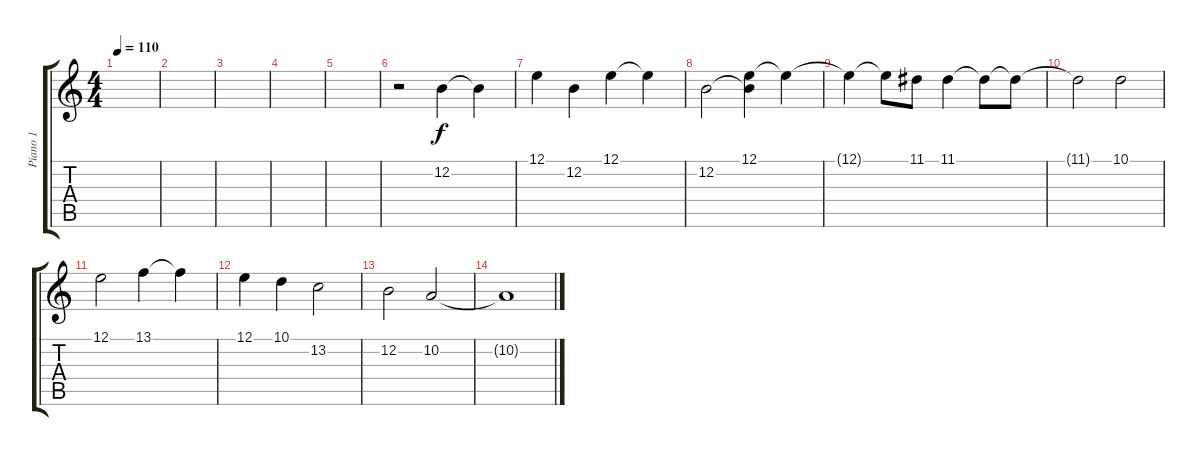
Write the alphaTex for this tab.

\track ("Piano 1" "Piano 1") {instrument acousticgrandpiano}
\staff {score tabs}
\tuning (E4 B3 G3 D3 A2 E2) {hide}
\ts (4 4)
\tempo 110
\clef g2
\ks c
|
|
|
|
|
r.2 12.2.4 12.2{t}.4 |
12.1.4 12.2.4 12.1.4 12.1{t}.4 |
12.2.2 (12.1 12.2{t}).4 12.1{t}.4 |
12.1{t}.4 12.1{t}.8 11.1.8 11.1.4 11.1{t}.8 11.1{t}.8 |
11.1{t}.2 10.1.2 |
12.1.2 13.1.4 13.1{t}.4 |
12.1.4 10.1.4 13.2.2 |
12.2.2 10.2.2 |
10.2{t}.1
